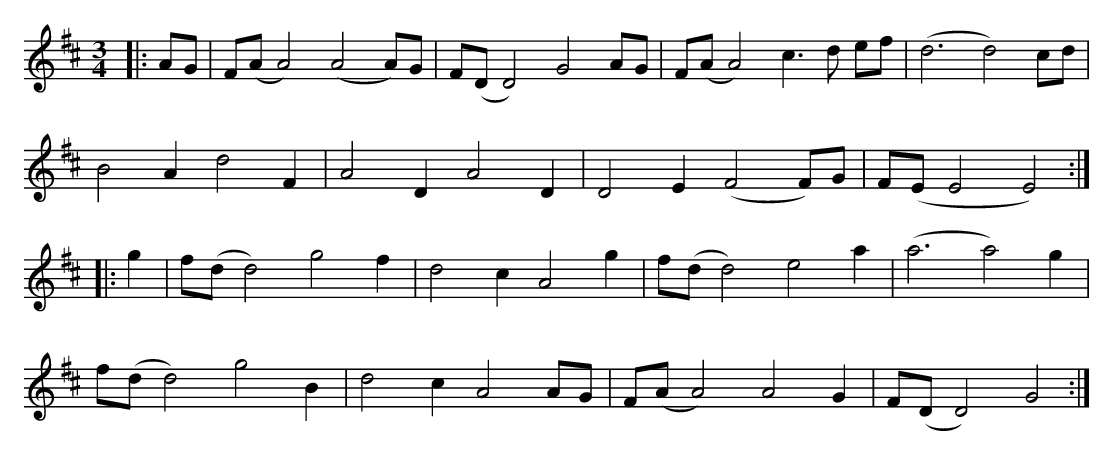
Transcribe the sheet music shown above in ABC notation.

X:1
M:3/4
K:D
|:AG | F(AA4) (A4A)G| F(DD4) G4 AG|F(AA4) c3 d ef |(d6 d4) cd |
B4 A2 d4 F2 |A4 D2 A4 D2 | D4 E2 (F4F)G |F(EE4 E4) :|
|:g2|f(dd4) g4 f2 | d4 c2 A4 g2 |f(dd4) e4 a2|(a6 a4) g2 |
f(dd4) g4 B2 | d4 c2 A4 AG |F(AA4) A4 G2 | F(DD4) G4 :|
